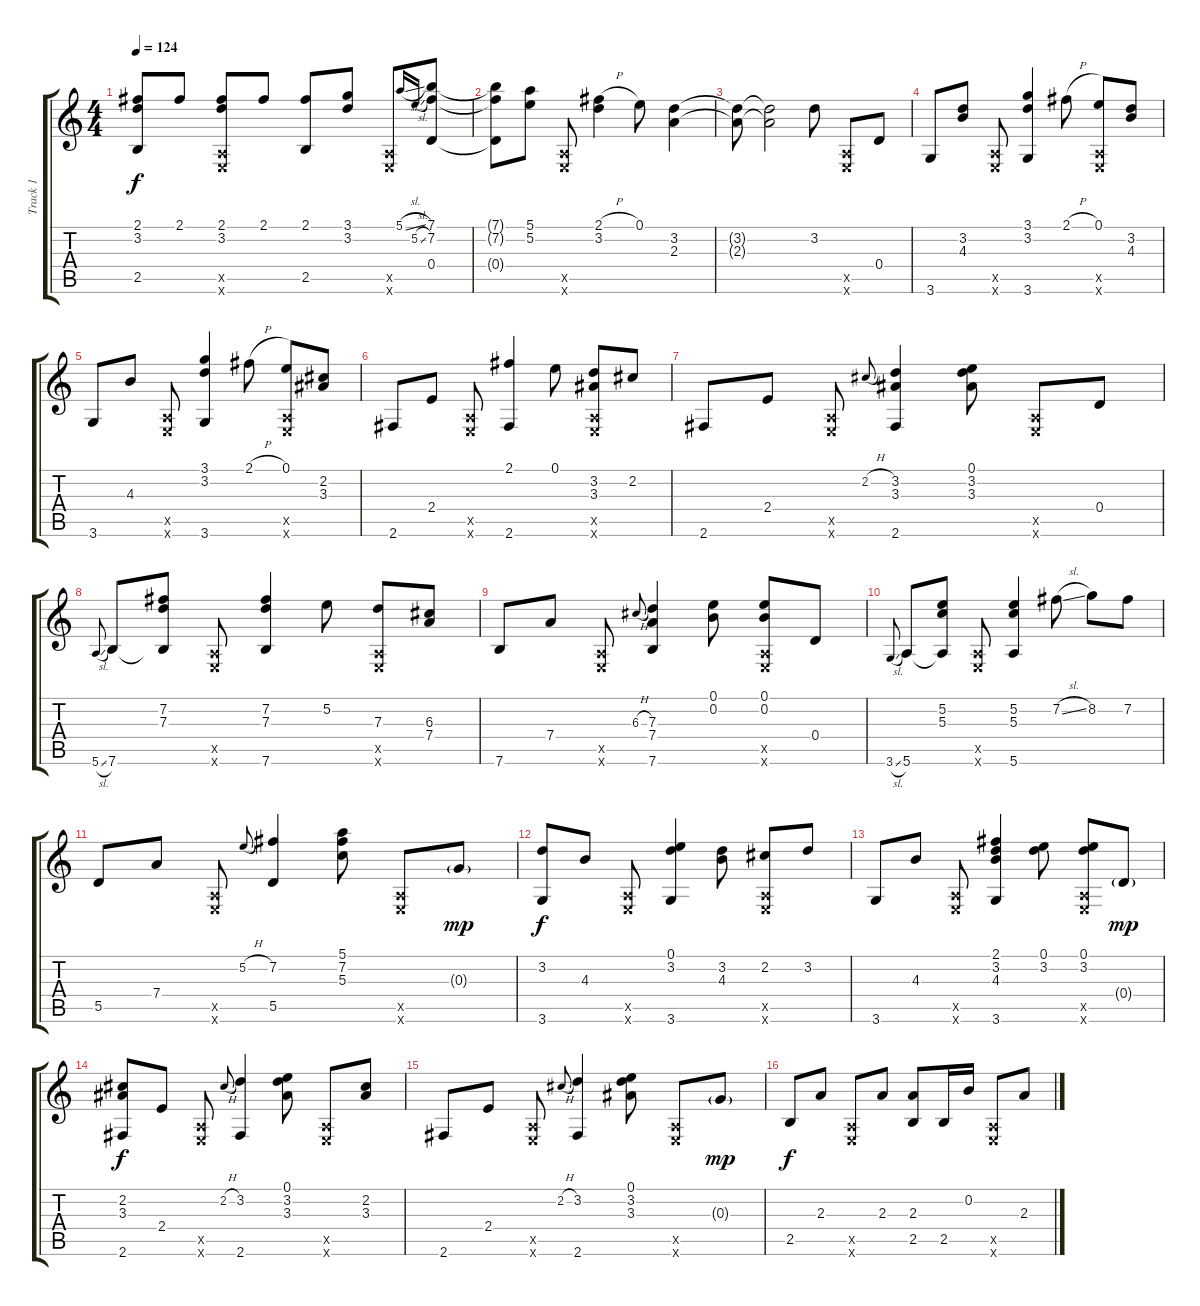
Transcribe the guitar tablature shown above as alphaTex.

\track ("Track 1" "Track 1") {instrument acousticguitarsteel}
\staff {score tabs}
\tuning (E4 B3 G3 D3 A2 E2) {hide}
\ts (4 4)
\tempo 124
\clef g2
\ks c
(2.1 3.2 2.5).8{dy f} 2.1.8 (2.1 3.2 0.5{x} 0.6{x}).8 2.1.8 (2.1 2.5).8 (3.1 3.2).8 (0.5{x} 0.6{x}).8 5.1{sl}.16{gr onbeat} 5.2{sl}.16{gr onbeat} (7.1 7.2 0.4).8 |
(7.1{t} 7.2{t} 0.4{t}).8 (5.1 5.2).8 (0.5{x} 0.6{x}).8 (2.1{h} 3.2).4 0.1.8 (3.2 2.3).4 |
(3.2{t} 2.3{t}).8 (3.2{t} 2.3{t}).2 3.2.8 (0.5{x} 0.6{x}).8 0.4.8 |
3.6.8 (3.2 4.3).8 (0.5{x} 0.6{x}).8 (3.1 3.2 3.6).4 2.1{h}.8 (0.1 0.5{x} 0.6{x}).8 (3.2 4.3).8 |
3.6.8 4.3.8 (0.5{x} 0.6{x}).8 (3.1 3.2 3.6).4 2.1{h}.8 (0.1 0.5{x} 0.6{x}).8 (2.2 3.3).8 |
2.6.8 2.4.8 (0.5{x} 0.6{x}).8 (2.1 2.6).4 0.1.8 (3.2 3.3 0.5{x} 0.6{x}).8 2.2.8 |
2.6.8 2.4.8 (0.5{x} 0.6{x}).8 2.2{h}.8{gr onbeat} (3.2 3.3 2.6).4 (0.1 3.2 3.3).8 (0.5{x} 0.6{x}).8 0.4.8 |
5.6{sl}.8{gr onbeat} 7.6.8 (7.2 7.3 7.6{t}).8 (0.5{x} 0.6{x}).8 (7.2 7.3 7.6).4 5.2.8 (7.3 0.5{x} 0.6{x}).8 (6.3 7.4).8 |
7.6.8 7.4.8 (0.5{x} 0.6{x}).8 6.3{h}.8{gr onbeat} (7.3 7.4 7.6).4 (0.1 0.2).8 (0.1 0.2 0.5{x} 0.6{x}).8 0.4.8 |
3.6{sl}.8{gr onbeat} 5.6.8 (5.2 5.3 5.6{t}).8 (0.5{x} 0.6{x}).8 (5.2 5.3 5.6).4 7.2{sl}.8 8.2.8 7.2.8 |
5.5.8 7.4.8 (0.5{x} 0.6{x}).8 5.2{h}.8{gr onbeat} (7.2 5.5).4 (5.1 7.2 5.3).8 (0.5{x} 0.6{x}).8 0.3{g}.8{dy mp} |
(3.2 3.6).8{dy f} 4.3.8 (0.5{x} 0.6{x}).8 (0.1 3.2 3.6).4 (3.2 4.3).8 (2.2 0.5{x} 0.6{x}).8 3.2.8 |
3.6.8 4.3.8 (0.5{x} 0.6{x}).8 (2.1 3.2 4.3 3.6).4 (0.1 3.2).8 (0.1 3.2 0.5{x} 0.6{x}).8 0.4{g}.8{dy mp} |
(2.2 3.3 2.6).8{dy f} 2.4.8 (0.5{x} 0.6{x}).8 2.2{h}.8{gr onbeat} (3.2 2.6).4 (0.1 3.2 3.3).8 (0.5{x} 0.6{x}).8 (2.2 3.3).8 |
2.6.8 2.4.8 (0.5{x} 0.6{x}).8 2.2{h}.8{gr onbeat} (3.2 2.6).4 (0.1 3.2 3.3).8 (0.5{x} 0.6{x}).8 0.3{g}.8{dy mp} |
2.5.8{dy f} 2.3.8 (0.5{x} 0.6{x}).8 2.3.8 (2.3 2.5).8 2.5.16 0.2.16 (0.5{x} 0.6{x}).8 2.3.8
